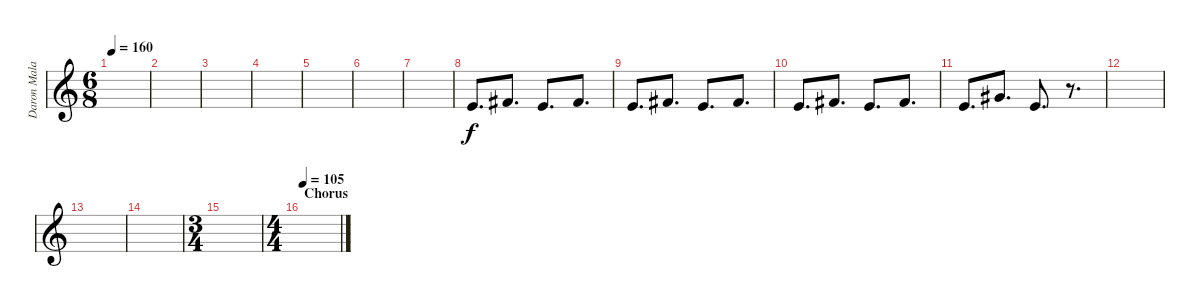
\track ("Daron Malakian (V)" "Daron Mala") {instrument oboe}
\staff {score}
\tuning (E4 B3 G3 D3 A2 E2 B1) {hide}
\ts (6 8)
\tempo 160
\clef g2
\ks c
|
|
|
|
|
|
|
0.1.8{d} 2.1.8{d} 0.1.8{d} 2.1.8{d} |
0.1.8{d} 2.1.8{d} 0.1.8{d} 2.1.8{d} |
0.1.8{d} 2.1.8{d} 0.1.8{d} 2.1.8{d} |
0.1.8{d} 4.1.8{d} 0.1.8{d} r.8{d} |
|
|
|
\ts (3 4)
|
\ts (4 4)
\section ("" "Chorus")
\tempo 105
